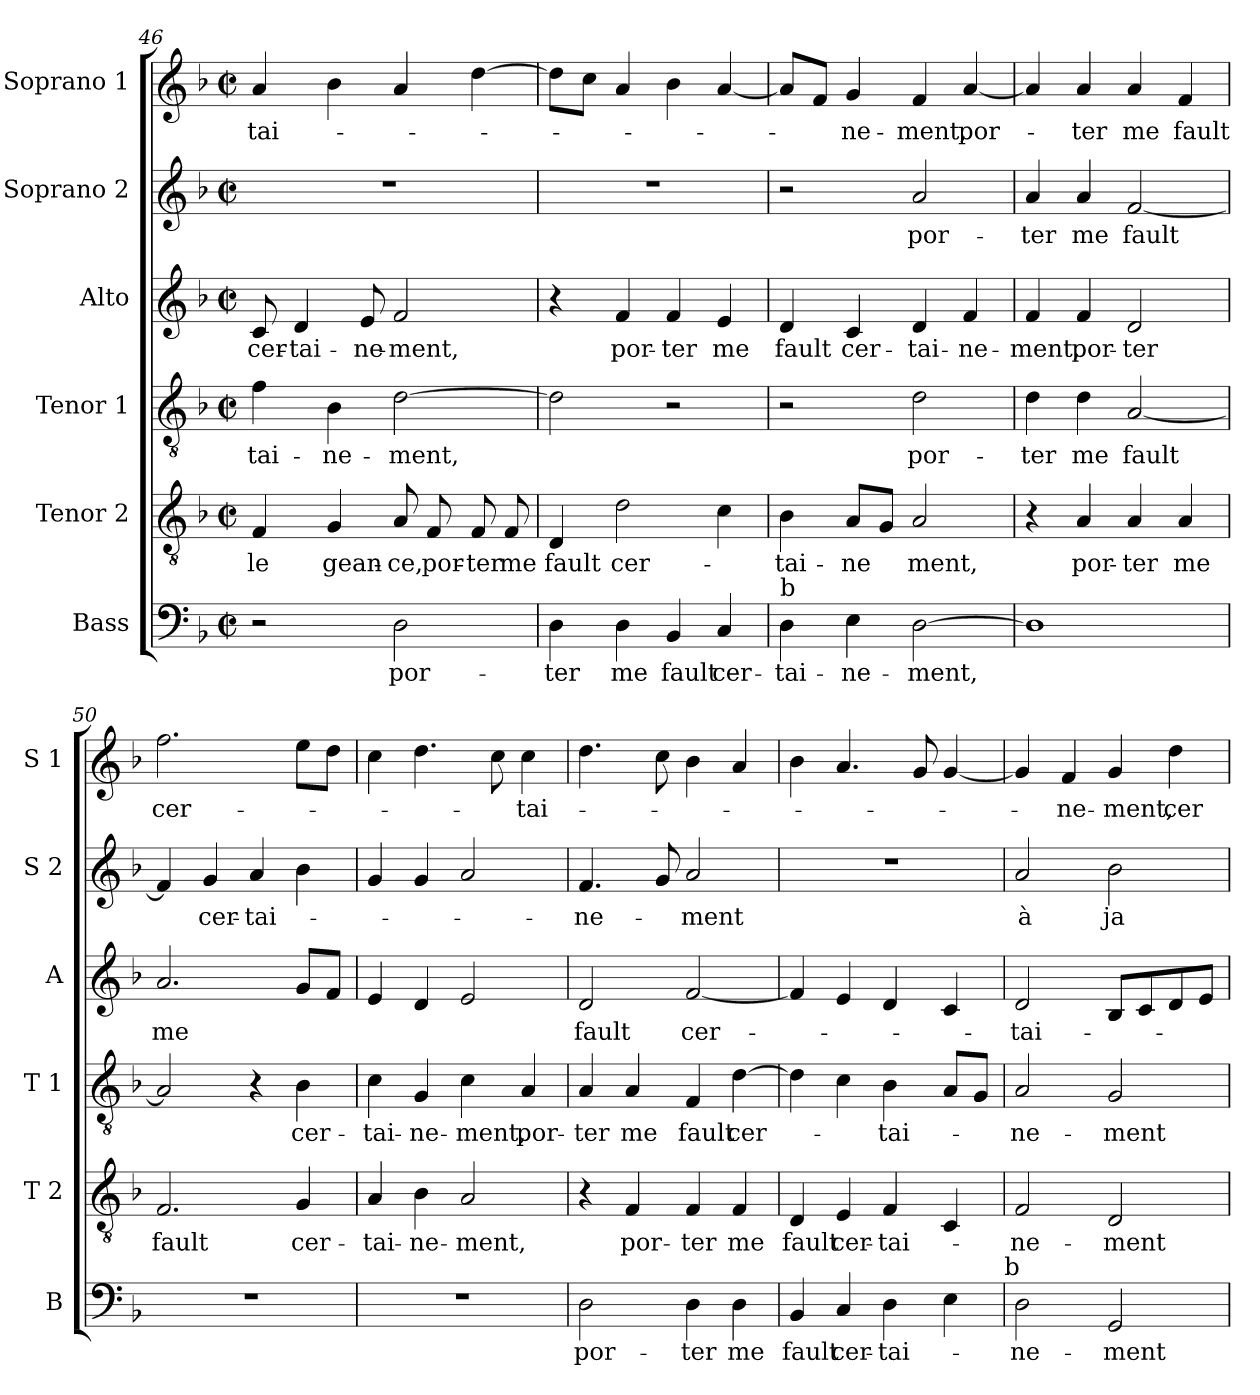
**kern	**text	**kern	**text	**kern	**text	**kern	**text	**kern	**text	**kern	**text
*part6	*part6	*part5	*part5	*part4	*part4	*part3	*part3	*part2	*part2	*part1	*part1
*staff6	*staff6	*staff5	*staff5	*staff4	*staff4	*staff3	*staff3	*staff2	*staff2	*staff1	*staff1
*I"Bass	*	*I"Tenor 2	*	*I"Tenor 1	*	*I"Alto	*	*I"Soprano 2	*	*I"Soprano 1	*
*I'B	*	*I'T 2	*	*I'T 1	*	*I'A	*	*I'S 2	*	*I'S 1	*
*clefF4	*	*clefGv2	*	*clefGv2	*	*clefG2	*	*clefG2	*	*clefG2	*
*k[b-]	*	*k[b-]	*	*k[b-]	*	*k[b-]	*	*k[b-]	*	*k[b-]	*
*F:	*	*F:	*	*F:	*	*F:	*	*F:	*	*F:	*
*M2/2	*	*M2/2	*	*M2/2	*	*M2/2	*	*M2/2	*	*M2/2	*
*met(c|)	*	*met(c|)	*	*met(c|)	*	*met(c|)	*	*met(c|)	*	*met(c|)	*
=46	=46	=46	=46	=46	=46	=46	=46	=46	=46	=46	=46
2r	.	4F/	-le	4f\	-tai-	8c/	cer-	1r	.	4a/	-tai-
.	.	.	.	.	.	4d/	-tai-	.	.	.	.
.	.	4G/	gean-	4B-\	-ne-	.	.	.	.	4b-\	.
.	.	.	.	.	.	8e/	-ne-	.	.	.	.
2D\	por-	8A/	-ce,	[2d\	-ment,	2f/	-ment,	.	.	4a/	.
.	.	8F/	por-	.	.	.	.	.	.	.	.
.	.	8F/	-ter	.	.	.	.	.	.	[4dd\	.
.	.	8F/	me	.	.	.	.	.	.	.	.
=47	=47	=47	=47	=47	=47	=47	=47	=47	=47	=47	=47
4D\	-ter	4D/	fault	2d\]	.	4r	.	1r	.	8dd\L]	.
.	.	.	.	.	.	.	.	.	.	8cc\J	.
4D\	me	2d\	cer-	.	.	4f/	por-	.	.	4a/	.
4BB-/	fault	.	.	2r	.	4f/	-ter	.	.	4b-\	.
4C/	cer-	4c\	.	.	.	4e/	me	.	.	[4a/	.
=48	=48	=48	=48	=48	=48	=48	=48	=48	=48	=48	=48
!LO:TX:a:t=b	!	!	!	!	!	!	!	!	!	!	!
4D\	-tai-	4B-\	-tai-	2r	.	4d/	fault	2r	.	8a/L]	.
.	.	.	.	.	.	.	.	.	.	8f/J	.
4E\	-ne-	8A/L	-ne	.	.	4c/	cer-	.	.	4g/	-ne-
.	.	8G/J	.	.	.	.	.	.	.	.	.
[2D\	-ment,	2A/	ment,	2d\	por-	4d/	-tai-	2a/	por-	4f/	-ment,
.	.	.	.	.	.	4f/	-ne-	.	.	[4a/	por-
!!LO:PB:g=z
=49	=49	=49	=49	=49	=49	=49	=49	=49	=49	=49	=49
1D]	.	4r	.	4d\	-ter	4f/	-ment,	4a/	-ter	4a/]	.
.	.	4A/	por-	4d\	me	4f/	por-	4a/	me	4a/	-ter
.	.	4A/	-ter	[2A/	fault	2d/	-ter	[2f/	fault	4a/	me
.	.	4A/	me	.	.	.	.	.	.	4f/	fault
=50	=50	=50	=50	=50	=50	=50	=50	=50	=50	=50	=50
1r	.	2.F/	fault	2A/]	.	2.a/	me	4f/]	.	2.ff\	cer-
.	.	.	.	.	.	.	.	4g/	cer-	.	.
.	.	.	.	4r	.	.	.	4a/	-tai-	.	.
.	.	4G/	cer-	4B-\	cer-	8g/L	.	4b-\	.	8ee\L	.
.	.	.	.	.	.	8f/J	.	.	.	8dd\J	.
=51	=51	=51	=51	=51	=51	=51	=51	=51	=51	=51	=51
1r	.	4A/	-tai-	4c\	-tai-	4e/	.	4g/	.	4cc\	.
.	.	4B-\	-ne-	4G/	-ne-	4d/	.	4g/	.	4.dd\	.
.	.	2A/	-ment,	4c\	-ment,	2e/	.	2a/	.	.	.
.	.	.	.	.	.	.	.	.	.	8cc\	.
.	.	.	.	4A/	por-	.	.	.	.	4cc\	-tai-
=52	=52	=52	=52	=52	=52	=52	=52	=52	=52	=52	=52
2D\	por-	4r	.	4A/	-ter	2d/	fault	4.f/	-ne-	4.dd\	.
.	.	4F/	por-	4A/	me	.	.	.	.	.	.
.	.	.	.	.	.	.	.	8g/	.	8cc\	.
4D\	-ter	4F/	-ter	4F/	fault	[2f/	cer-	2a/	-ment	4b-\	.
4D\	me	4F/	me	[4d\	cer-	.	.	.	.	4a/	.
=53	=53	=53	=53	=53	=53	=53	=53	=53	=53	=53	=53
4BB-/	fault	4D/	fault	4d\]	.	4f/]	.	1r	.	4b-\	.
4C/	cer-	4E/	cer-	4c\	.	4e/	.	.	.	4.a/	.
4D\	-tai-	4F/	-tai-	4B-\	-tai-	4d/	.	.	.	.	.
.	.	.	.	.	.	.	.	.	.	8g/	.
4E\	.	4C/	.	8A/L	.	4c/	.	.	.	[4g/	.
.	.	.	.	8G/J	.	.	.	.	.	.	.
!LO:TX:a:t=b	!	!	!	!	!	!	!	!	!	!	!
=54	=54	=54	=54	=54	=54	=54	=54	=54	=54	=54	=54
2D\	-ne-	2F/	-ne-	2A/	-ne-	2d/	-tai-	2a/	à	4g/]	.
.	.	.	.	.	.	.	.	.	.	4f/	-ne-
2GG/	-ment	2D/	-ment	2G/	-ment	8B-/L	.	2b-\	ja-	4g/	-ment,
.	.	.	.	.	.	8c/	.	.	.	.	.
.	.	.	.	.	.	8d/	.	.	.	4dd\	cer-
.	.	.	.	.	.	8e/J	.	.	.	.	.
=	=	=	=	=	=	=	=	=	=	=	=
*-	*-	*-	*-	*-	*-	*-	*-	*-	*-	*-	*-
